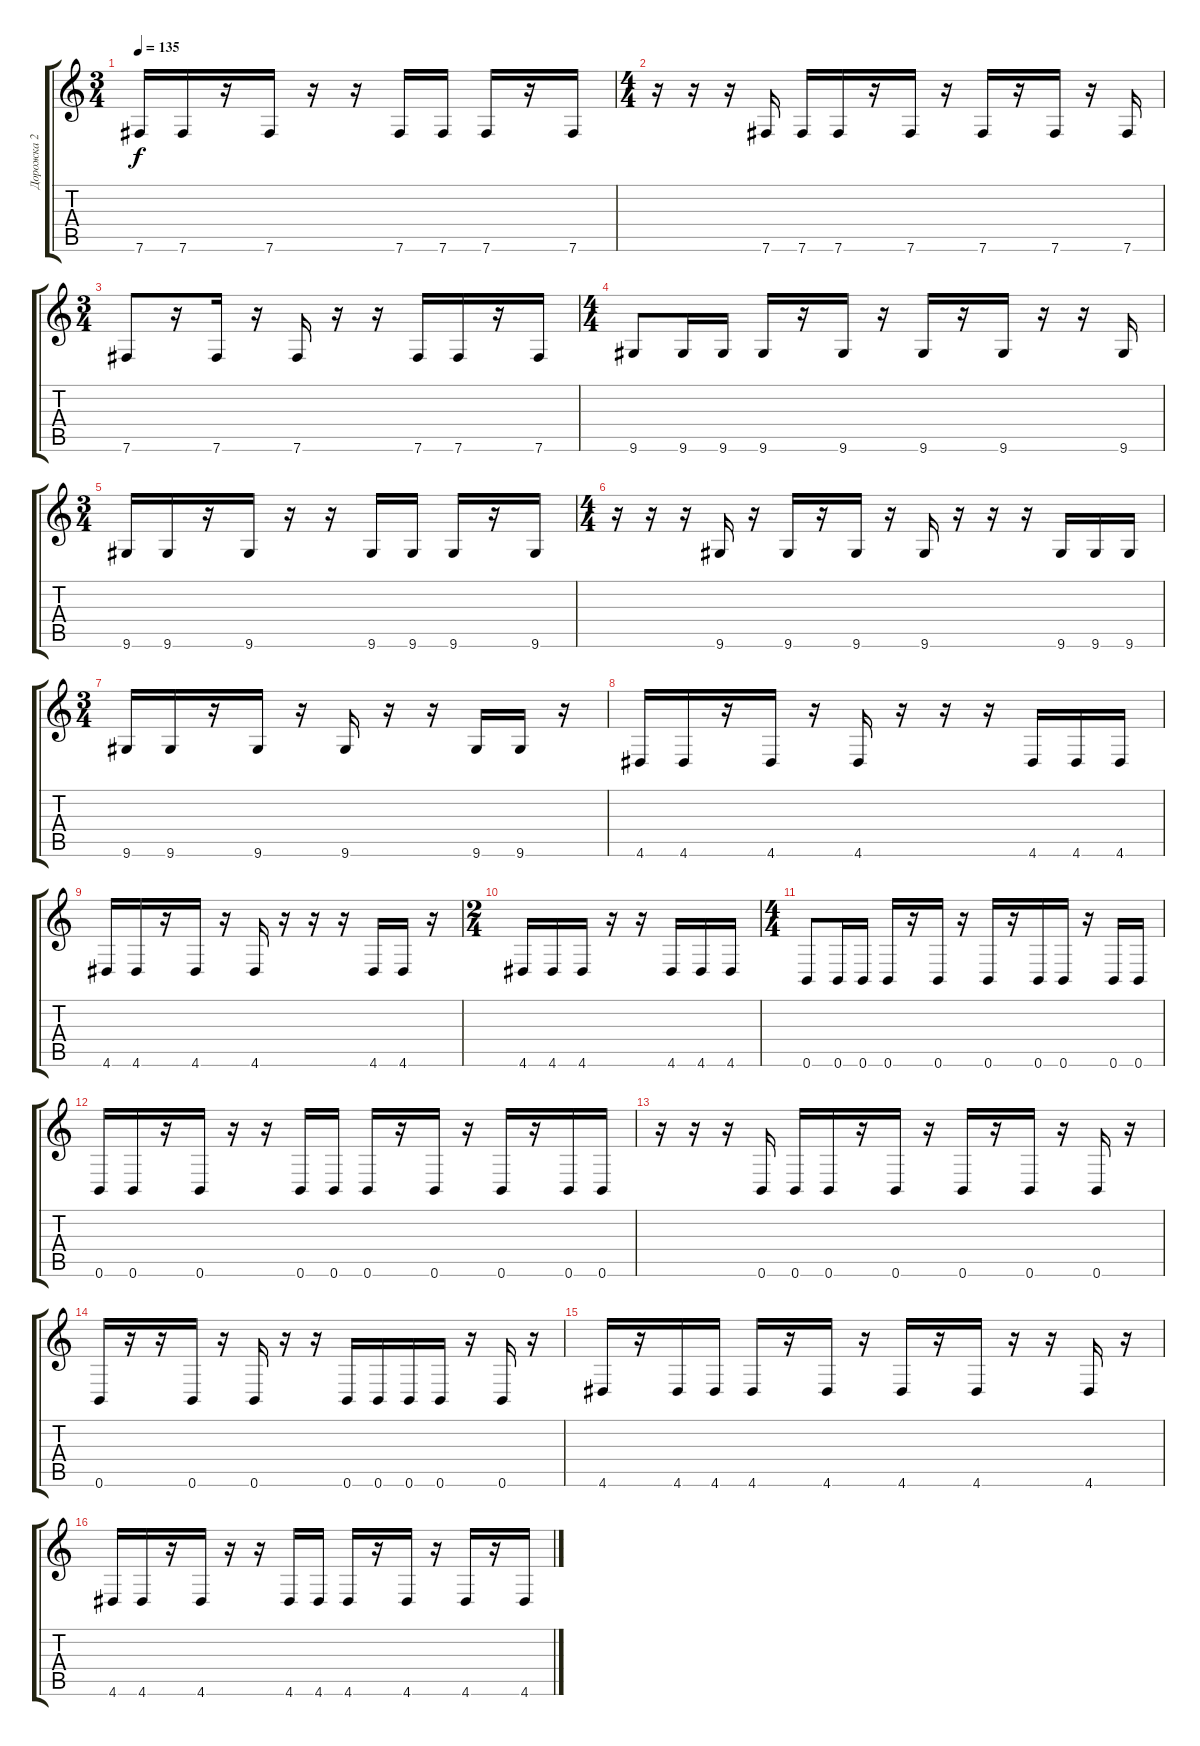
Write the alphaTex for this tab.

\track ("Дорожка 2" "Дорожка 2") {instrument distortionguitar}
\staff {score tabs}
\tuning (Db4 Ab3 E3 B2 Gb2 B1) {hide}
\ts (3 4)
\tempo 135
\clef g2
\ks c
7.6.16{dy f} 7.6.16 r.16 7.6.16 r.16 r.16 7.6.16 7.6.16 7.6.16 r.16 7.6.16 |
\ts (4 4)
r.16 r.16 r.16 7.6.16 7.6.16 7.6.16 r.16 7.6.16 r.16 7.6.16 r.16 7.6.16 r.16 7.6.16 |
\ts (3 4)
7.6.8 r.16 7.6.16 r.16 7.6.16 r.16 r.16 7.6.16 7.6.16 r.16 7.6.16 |
\ts (4 4)
9.6.8 9.6.16 9.6.16 9.6.16 r.16 9.6.16 r.16 9.6.16 r.16 9.6.16 r.16 r.16 9.6.16 |
\ts (3 4)
9.6.16 9.6.16 r.16 9.6.16 r.16 r.16 9.6.16 9.6.16 9.6.16 r.16 9.6.16 |
\ts (4 4)
r.16 r.16 r.16 9.6.16 r.16 9.6.16 r.16 9.6.16 r.16 9.6.16 r.16 r.16 r.16 9.6.16 9.6.16 9.6.16 |
\ts (3 4)
9.6.16 9.6.16 r.16 9.6.16 r.16 9.6.16 r.16 r.16 9.6.16 9.6.16 r.16 |
4.6.16 4.6.16 r.16 4.6.16 r.16 4.6.16 r.16 r.16 r.16 4.6.16 4.6.16 4.6.16 |
4.6.16 4.6.16 r.16 4.6.16 r.16 4.6.16 r.16 r.16 r.16 4.6.16 4.6.16 r.16 |
\ts (2 4)
4.6.16 4.6.16 4.6.16 r.16 r.16 4.6.16 4.6.16 4.6.16 |
\ts (4 4)
0.6.8 0.6.16 0.6.16 0.6.16 r.16 0.6.16 r.16 0.6.16 r.16 0.6.16 0.6.16 r.16 0.6.16 0.6.16 |
0.6.16 0.6.16 r.16 0.6.16 r.16 r.16 0.6.16 0.6.16 0.6.16 r.16 0.6.16 r.16 0.6.16 r.16 0.6.16 0.6.16 |
r.16 r.16 r.16 0.6.16 0.6.16 0.6.16 r.16 0.6.16 r.16 0.6.16 r.16 0.6.16 r.16 0.6.16 r.16 |
0.6.16 r.16 r.16 0.6.16 r.16 0.6.16 r.16 r.16 0.6.16 0.6.16 0.6.16 0.6.16 r.16 0.6.16 r.16 |
4.6.16 r.16 4.6.16 4.6.16 4.6.16 r.16 4.6.16 r.16 4.6.16 r.16 4.6.16 r.16 r.16 4.6.16 r.16 |
4.6.16 4.6.16 r.16 4.6.16 r.16 r.16 4.6.16 4.6.16 4.6.16 r.16 4.6.16 r.16 4.6.16 r.16 4.6.16
